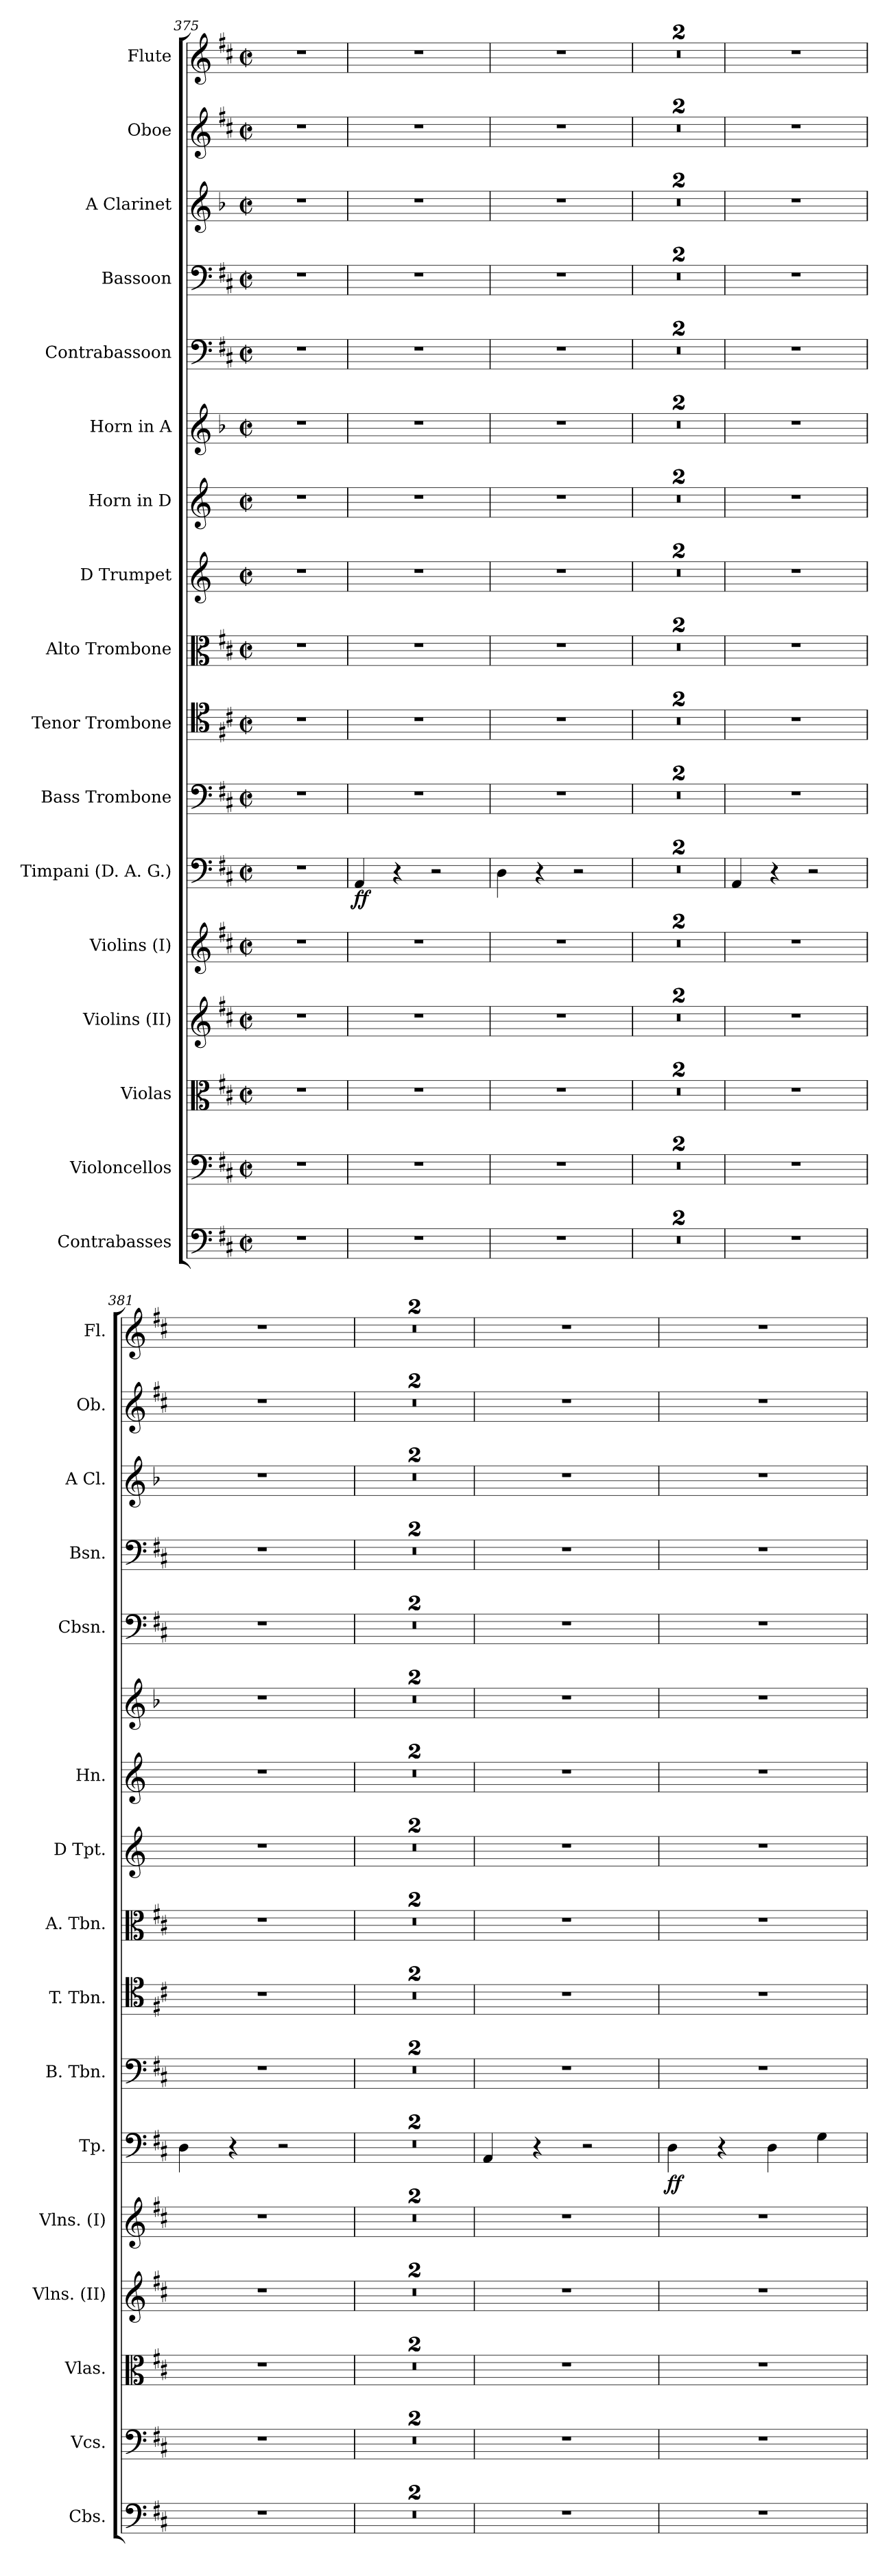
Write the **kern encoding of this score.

**kern	**kern	**kern	**kern	**kern	**kern	**dynam	**kern	**kern	**kern	**kern	**kern	**kern	**kern	**kern	**kern	**kern	**kern
*part17	*part16	*part15	*part14	*part13	*part12	*part12	*part11	*part10	*part9	*part8	*part7	*part6	*part5	*part4	*part3	*part2	*part1
*staff17	*staff16	*staff15	*staff14	*staff13	*staff12	*staff12	*staff11	*staff10	*staff9	*staff8	*staff7	*staff6	*staff5	*staff4	*staff3	*staff2	*staff1
*I"Contrabasses	*I"Violoncellos	*I"Violas	*I"Violins (II)	*I"Violins (I)	*I"Timpani (D. A. G.)	*	*I"Bass Trombone	*I"Tenor Trombone	*I"Alto Trombone	*I"D Trumpet	*I"Horn in D	*I"Horn in A	*I"Contrabassoon	*I"Bassoon	*I"A Clarinet	*I"Oboe	*I"Flute
*I'Cbs.	*I'Vcs.	*I'Vlas.	*I'Vlns. (II)	*I'Vlns. (I)	*I'Tp.	*	*I'B. Tbn.	*I'T. Tbn.	*I'A. Tbn.	*I'D Tpt.	*I'Hn.	*	*I'Cbsn.	*I'Bsn.	*I'A Cl.	*I'Ob.	*I'Fl.
!!LO:PB:g=z
*clefF4	*clefF4	*clefC3	*clefG2	*clefG2	*clefF4	*	*clefF4	*clefC4	*clefC3	*clefG2	*clefG2	*clefG2	*clefF4	*clefF4	*clefG2	*clefG2	*clefG2
*ITrd7c12	*	*	*	*	*	*	*	*	*	*ITrd-1c-2	*ITrd6c10	*ITrd2c3	*ITrd7c12	*	*ITrd2c3	*	*
*k[f#c#]	*k[f#c#]	*k[f#c#]	*k[f#c#]	*k[f#c#]	*k[f#c#]	*	*k[f#c#]	*k[f#c#]	*k[f#c#]	*k[f#c#]	*k[f#c#]	*k[f#c#]	*k[f#c#]	*k[f#c#]	*k[f#c#]	*k[f#c#]	*k[f#c#]
*M2/2	*M2/2	*M2/2	*M2/2	*M2/2	*M2/2	*	*M2/2	*M2/2	*M2/2	*M2/2	*M2/2	*M2/2	*M2/2	*M2/2	*M2/2	*M2/2	*M2/2
*met(c|)	*met(c|)	*met(c|)	*met(c|)	*met(c|)	*met(c|)	*	*met(c|)	*met(c|)	*met(c|)	*met(c|)	*met(c|)	*met(c|)	*met(c|)	*met(c|)	*met(c|)	*met(c|)	*met(c|)
=375	=375	=375	=375	=375	=375	=375	=375	=375	=375	=375	=375	=375	=375	=375	=375	=375	=375
1r	1r	1r	1r	1r	1r	.	1r	1r	1r	1r	1r	1r	1r	1r	1r	1r	1r
=376	=376	=376	=376	=376	=376	=376	=376	=376	=376	=376	=376	=376	=376	=376	=376	=376	=376
!	!	!	!	!	!	!LO:DY:b	!	!	!	!	!	!	!	!	!	!	!
1r	1r	1r	1r	1r	4AA/	ff	1r	1r	1r	1r	1r	1r	1r	1r	1r	1r	1r
.	.	.	.	.	4r	.	.	.	.	.	.	.	.	.	.	.	.
.	.	.	.	.	2r	.	.	.	.	.	.	.	.	.	.	.	.
=377	=377	=377	=377	=377	=377	=377	=377	=377	=377	=377	=377	=377	=377	=377	=377	=377	=377
1r	1r	1r	1r	1r	4D\	.	1r	1r	1r	1r	1r	1r	1r	1r	1r	1r	1r
.	.	.	.	.	4r	.	.	.	.	.	.	.	.	.	.	.	.
.	.	.	.	.	2r	.	.	.	.	.	.	.	.	.	.	.	.
=378	=378	=378	=378	=378	=378	=378	=378	=378	=378	=378	=378	=378	=378	=378	=378	=378	=378
1r	1r	1r	1r	1r	1r	.	1r	1r	1r	1r	1r	1r	1r	1r	1r	1r	1r
=379	=379	=379	=379	=379	=379	=379	=379	=379	=379	=379	=379	=379	=379	=379	=379	=379	=379
1r	1r	1r	1r	1r	1r	.	1r	1r	1r	1r	1r	1r	1r	1r	1r	1r	1r
=380	=380	=380	=380	=380	=380	=380	=380	=380	=380	=380	=380	=380	=380	=380	=380	=380	=380
1r	1r	1r	1r	1r	4AA/	.	1r	1r	1r	1r	1r	1r	1r	1r	1r	1r	1r
.	.	.	.	.	4r	.	.	.	.	.	.	.	.	.	.	.	.
.	.	.	.	.	2r	.	.	.	.	.	.	.	.	.	.	.	.
!!LO:PB:g=z
=381	=381	=381	=381	=381	=381	=381	=381	=381	=381	=381	=381	=381	=381	=381	=381	=381	=381
1r	1r	1r	1r	1r	4D\	.	1r	1r	1r	1r	1r	1r	1r	1r	1r	1r	1r
.	.	.	.	.	4r	.	.	.	.	.	.	.	.	.	.	.	.
.	.	.	.	.	2r	.	.	.	.	.	.	.	.	.	.	.	.
=382	=382	=382	=382	=382	=382	=382	=382	=382	=382	=382	=382	=382	=382	=382	=382	=382	=382
1r	1r	1r	1r	1r	1r	.	1r	1r	1r	1r	1r	1r	1r	1r	1r	1r	1r
=383	=383	=383	=383	=383	=383	=383	=383	=383	=383	=383	=383	=383	=383	=383	=383	=383	=383
1r	1r	1r	1r	1r	1r	.	1r	1r	1r	1r	1r	1r	1r	1r	1r	1r	1r
=384	=384	=384	=384	=384	=384	=384	=384	=384	=384	=384	=384	=384	=384	=384	=384	=384	=384
1r	1r	1r	1r	1r	4AA/	.	1r	1r	1r	1r	1r	1r	1r	1r	1r	1r	1r
.	.	.	.	.	4r	.	.	.	.	.	.	.	.	.	.	.	.
.	.	.	.	.	2r	.	.	.	.	.	.	.	.	.	.	.	.
=385	=385	=385	=385	=385	=385	=385	=385	=385	=385	=385	=385	=385	=385	=385	=385	=385	=385
!	!	!	!	!	!	!LO:DY:b	!	!	!	!	!	!	!	!	!	!	!
1r	1r	1r	1r	1r	4D\	ff	1r	1r	1r	1r	1r	1r	1r	1r	1r	1r	1r
.	.	.	.	.	4r	.	.	.	.	.	.	.	.	.	.	.	.
.	.	.	.	.	4D\	.	.	.	.	.	.	.	.	.	.	.	.
.	.	.	.	.	4G\	.	.	.	.	.	.	.	.	.	.	.	.
=	=	=	=	=	=	=	=	=	=	=	=	=	=	=	=	=	=
*-	*-	*-	*-	*-	*-	*-	*-	*-	*-	*-	*-	*-	*-	*-	*-	*-	*-
